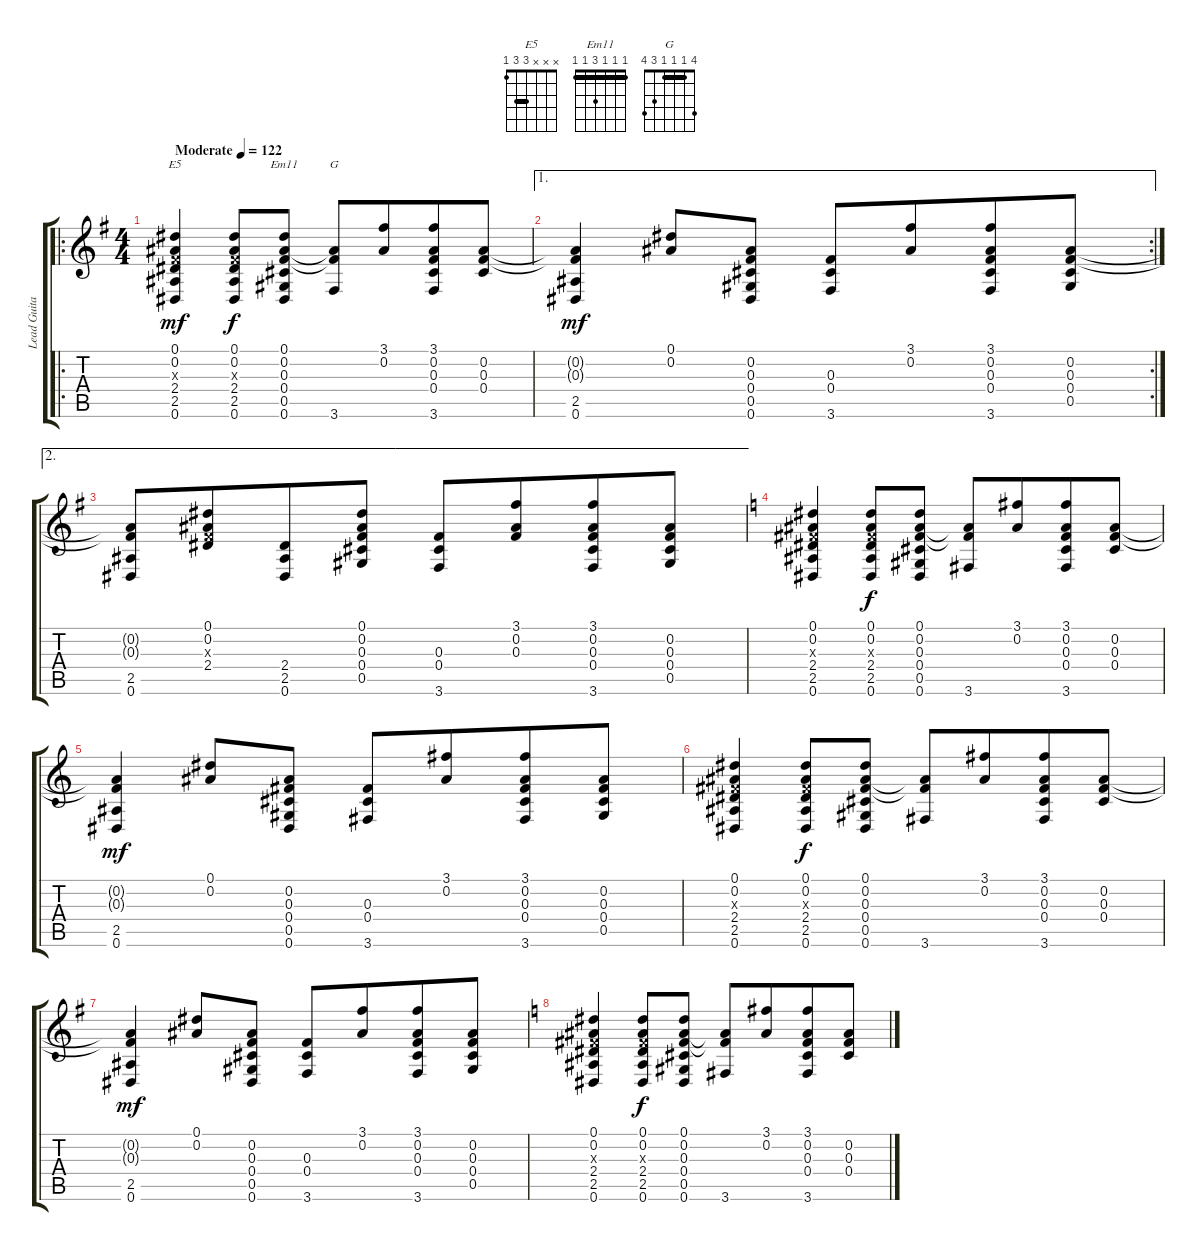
\track ("Lead Guitar" "Lead Guita") {instrument acousticguitarsteel}
\staff {score tabs}
\tuning (Eb4 Bb3 Gb3 Db3 Ab2 Eb2) {hide}
\chord ("E5" x x x 3 3 1) {barre 3}
\chord ("Em11" 1 1 1 3 1 1) {barre 1}
\chord ("G" 4 1 1 1 3 4) {barre 1}
\ro
\ts (4 4)
\tempo (122 "Moderate")
\clef g2
\ks g
(0.1 0.2 0.3{x} 2.4 2.5 0.6).4{ch "E5" dy mf instrument acousticguitarsteel} (0.1 0.2 0.3{x} 2.4 2.5 0.6).8{dy f} (0.1 0.2 0.3 0.4 0.5 0.6).8{ch "Em11"} (0.2{t} 0.3{t} 3.6).8{ch "G"} (3.1 0.2).8{beam merge} (3.1 0.2 0.3 0.4 3.6).8 (0.2 0.3 0.4).8 |
\ae 1
\rc 2
(0.2{t} 0.3{t} 2.5 0.6).4{dy mf} (0.1 0.2).8 (0.2 0.3 0.4 0.5 0.6).8 (0.3 0.4 3.6).8 (3.1 0.2).8{beam merge} (3.1 0.2 0.3 0.4 3.6).8 (0.2 0.3 0.4 0.5).8 |
\ae 2
(0.2{t} 0.3{t} 2.5 0.6).8 (0.1 0.2 0.3{x} 2.4).8{beam merge} (2.4 2.5 0.6).8 (0.1 0.2 0.3 0.4 0.5).8 (0.3 0.4 3.6).8 (3.1 0.2 0.3).8{beam merge} (3.1 0.2 0.3 0.4 3.6).8 (0.2 0.3 0.4 0.5).8 |
\ks c
(0.1 0.2 0.3{x} 2.4 2.5 0.6).4 (0.1 0.2 0.3{x} 2.4 2.5 0.6).8{dy f} (0.1 0.2 0.3 0.4 0.5 0.6).8 (0.2{t} 0.3{t} 3.6).8 (3.1 0.2).8{beam merge} (3.1 0.2 0.3 0.4 3.6).8 (0.2 0.3 0.4).8 |
(0.2{t} 0.3{t} 2.5 0.6).4{dy mf} (0.1 0.2).8 (0.2 0.3 0.4 0.5 0.6).8 (0.3 0.4 3.6).8 (3.1 0.2).8{beam merge} (3.1 0.2 0.3 0.4 3.6).8 (0.2 0.3 0.4 0.5).8 |
(0.1 0.2 0.3{x} 2.4 2.5 0.6).4 (0.1 0.2 0.3{x} 2.4 2.5 0.6).8{dy f} (0.1 0.2 0.3 0.4 0.5 0.6).8 (0.2{t} 0.3{t} 3.6).8 (3.1 0.2).8{beam merge} (3.1 0.2 0.3 0.4 3.6).8 (0.2 0.3 0.4).8 |
\ks g
(0.2{t} 0.3{t} 2.5 0.6).4{dy mf} (0.1 0.2).8 (0.2 0.3 0.4 0.5 0.6).8 (0.3 0.4 3.6).8 (3.1 0.2).8{beam merge} (3.1 0.2 0.3 0.4 3.6).8 (0.2 0.3 0.4 0.5).8 |
\ks c
(0.1 0.2 0.3{x} 2.4 2.5 0.6).4 (0.1 0.2 0.3{x} 2.4 2.5 0.6).8{dy f} (0.1 0.2 0.3 0.4 0.5 0.6).8 (0.2{t} 0.3{t} 3.6).8 (3.1 0.2).8{beam merge} (3.1 0.2 0.3 0.4 3.6).8 (0.2 0.3 0.4).8
